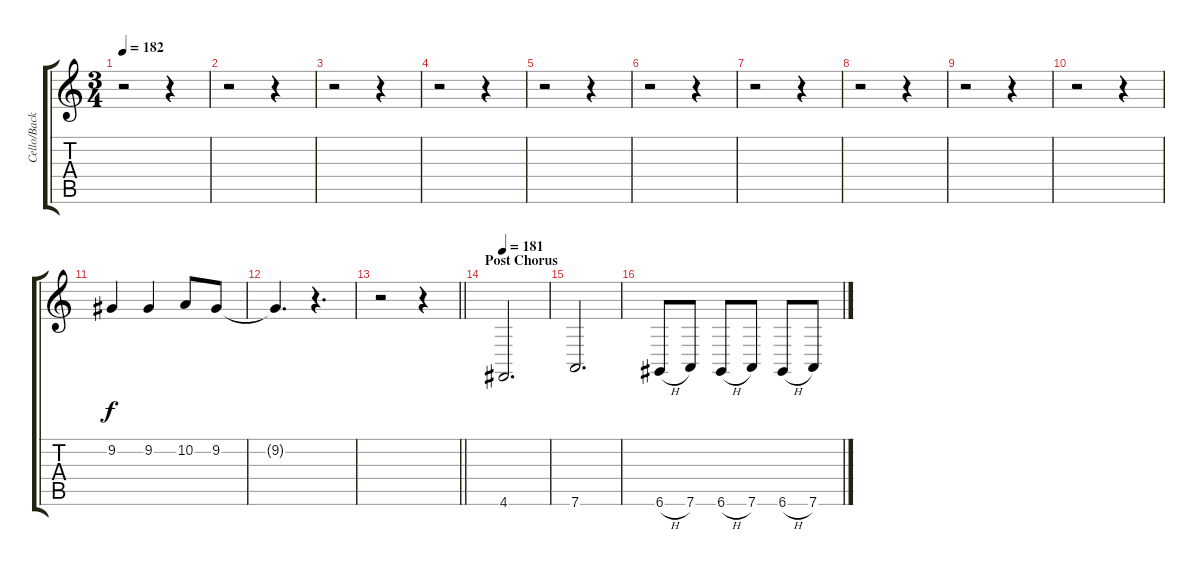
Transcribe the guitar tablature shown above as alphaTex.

\track ("Cello/Backing Vocal" "Cello/Back") {instrument cello}
\staff {score tabs}
\tuning (E4 B3 G3 D3 A2 D2) {hide}
\ts (3 4)
\tempo 182
\clef g2
\ks c
r.2{dy mp} r.4 |
r.2 r.4 |
r.2 r.4 |
r.2 r.4 |
r.2 r.4 |
r.2 r.4 |
r.2 r.4 |
r.2 r.4 |
r.2 r.4 |
r.2 r.4 |
9.2.4{dy f} 9.2.4 10.2.8 9.2.8 |
9.2{t}.4{d} r.4{d} |
\barLineRight lightlight
r.2 r.4 |
\section ("" "Post Chorus")
\tempo 181
4.6.2{d} |
7.6.2{d} |
6.6{h}.8 7.6.8 6.6{h}.8 7.6.8 6.6{h}.8 7.6.8
